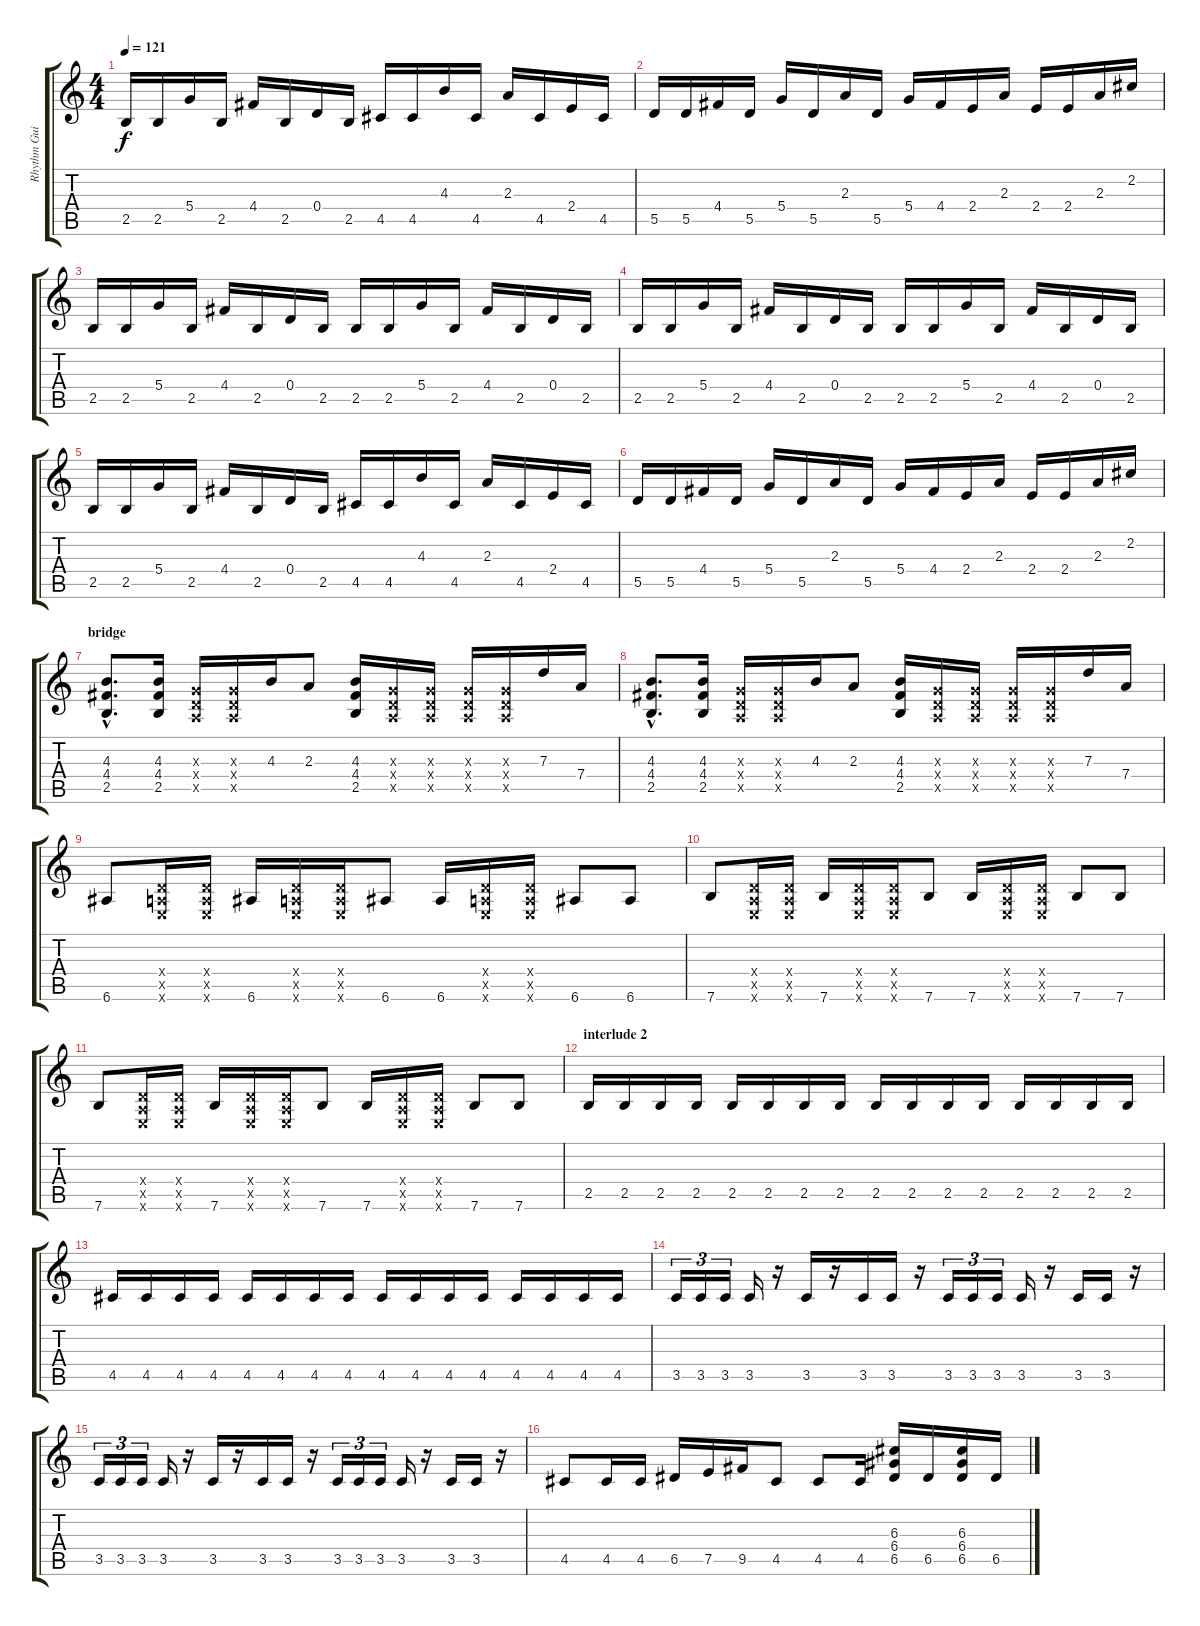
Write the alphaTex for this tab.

\track ("Rhythm Guitar" "Rhythm Gui") {instrument distortionguitar}
\staff {score tabs}
\tuning (E4 B3 G3 D3 A2 E2) {hide}
\ts (4 4)
\tempo 121
\clef g2
\ks c
2.5.16{dy f} 2.5.16 5.4.16 2.5.16 4.4.16 2.5.16 0.4.16 2.5.16 4.5.16 4.5.16 4.3.16 4.5.16 2.3.16 4.5.16 2.4.16 4.5.16 |
5.5.16 5.5.16 4.4.16 5.5.16 5.4.16 5.5.16 2.3.16 5.5.16 5.4.16 4.4.16 2.4.16 2.3.16 2.4.16 2.4.16 2.3.16 2.2.16 |
2.5.16 2.5.16 5.4.16 2.5.16 4.4.16 2.5.16 0.4.16 2.5.16 2.5.16 2.5.16 5.4.16 2.5.16 4.4.16 2.5.16 0.4.16 2.5.16 |
2.5.16 2.5.16 5.4.16 2.5.16 4.4.16 2.5.16 0.4.16 2.5.16 2.5.16 2.5.16 5.4.16 2.5.16 4.4.16 2.5.16 0.4.16 2.5.16 |
2.5.16 2.5.16 5.4.16 2.5.16 4.4.16 2.5.16 0.4.16 2.5.16 4.5.16 4.5.16 4.3.16 4.5.16 2.3.16 4.5.16 2.4.16 4.5.16 |
5.5.16 5.5.16 4.4.16 5.5.16 5.4.16 5.5.16 2.3.16 5.5.16 5.4.16 4.4.16 2.4.16 2.3.16 2.4.16 2.4.16 2.3.16 2.2.16 |
\section ("" "bridge")
(4.3{hac} 4.4{hac} 2.5{hac}).8{d} (4.3 4.4 2.5).16 (0.3{x} 0.4{x} 0.5{x}).16 (0.3{x} 0.4{x} 0.5{x}).16 4.3.16 2.3.8 (4.3 4.4 2.5).16 (0.3{x} 0.4{x} 0.5{x}).16 (0.3{x} 0.4{x} 0.5{x}).16 (0.3{x} 0.4{x} 0.5{x}).16 (0.3{x} 0.4{x} 0.5{x}).16 7.3.16 7.4.16 |
(4.3{hac} 4.4{hac} 2.5{hac}).8{d} (4.3 4.4 2.5).16 (0.3{x} 0.4{x} 0.5{x}).16 (0.3{x} 0.4{x} 0.5{x}).16 4.3.16 2.3.8 (4.3 4.4 2.5).16 (0.3{x} 0.4{x} 0.5{x}).16 (0.3{x} 0.4{x} 0.5{x}).16 (0.3{x} 0.4{x} 0.5{x}).16 (0.3{x} 0.4{x} 0.5{x}).16 7.3.16 7.4.16 |
6.6.8 (0.4{x} 0.5{x} 0.6{x}).16 (0.4{x} 0.5{x} 0.6{x}).16 6.6.16 (0.4{x} 0.5{x} 0.6{x}).16 (0.4{x} 0.5{x} 0.6{x}).16 6.6.8 6.6.16 (0.4{x} 0.5{x} 0.6{x}).16 (0.4{x} 0.5{x} 0.6{x}).16 6.6.8 6.6.8 |
7.6.8 (0.4{x} 0.5{x} 0.6{x}).16 (0.4{x} 0.5{x} 0.6{x}).16 7.6.16 (0.4{x} 0.5{x} 0.6{x}).16 (0.4{x} 0.5{x} 0.6{x}).16 7.6.8 7.6.16 (0.4{x} 0.5{x} 0.6{x}).16 (0.4{x} 0.5{x} 0.6{x}).16 7.6.8 7.6.8 |
7.6.8 (0.4{x} 0.5{x} 0.6{x}).16 (0.4{x} 0.5{x} 0.6{x}).16 7.6.16 (0.4{x} 0.5{x} 0.6{x}).16 (0.4{x} 0.5{x} 0.6{x}).16 7.6.8 7.6.16 (0.4{x} 0.5{x} 0.6{x}).16 (0.4{x} 0.5{x} 0.6{x}).16 7.6.8 7.6.8 |
\section ("" "interlude 2")
2.5.16 2.5.16 2.5.16 2.5.16 2.5.16 2.5.16 2.5.16 2.5.16 2.5.16 2.5.16 2.5.16 2.5.16 2.5.16 2.5.16 2.5.16 2.5.16 |
4.5.16 4.5.16 4.5.16 4.5.16 4.5.16 4.5.16 4.5.16 4.5.16 4.5.16 4.5.16 4.5.16 4.5.16 4.5.16 4.5.16 4.5.16 4.5.16 |
3.5.16{tu (3 2)} 3.5.16{tu (3 2)} 3.5.16{tu (3 2)} 3.5.16 r.16 3.5.16 r.16 3.5.16 3.5.16 r.16 3.5.16{tu (3 2)} 3.5.16{tu (3 2)} 3.5.16{tu (3 2)} 3.5.16 r.16 3.5.16 3.5.16 r.16 |
3.5.16{tu (3 2)} 3.5.16{tu (3 2)} 3.5.16{tu (3 2)} 3.5.16 r.16 3.5.16 r.16 3.5.16 3.5.16 r.16 3.5.16{tu (3 2)} 3.5.16{tu (3 2)} 3.5.16{tu (3 2)} 3.5.16 r.16 3.5.16 3.5.16 r.16 |
4.5.8 4.5.16 4.5.16 6.5.16 7.5.16 9.5.16 4.5.8 4.5.8 4.5.16 (6.3 6.4 6.5).16 6.5.16 (6.3 6.4 6.5).16 6.5.16
